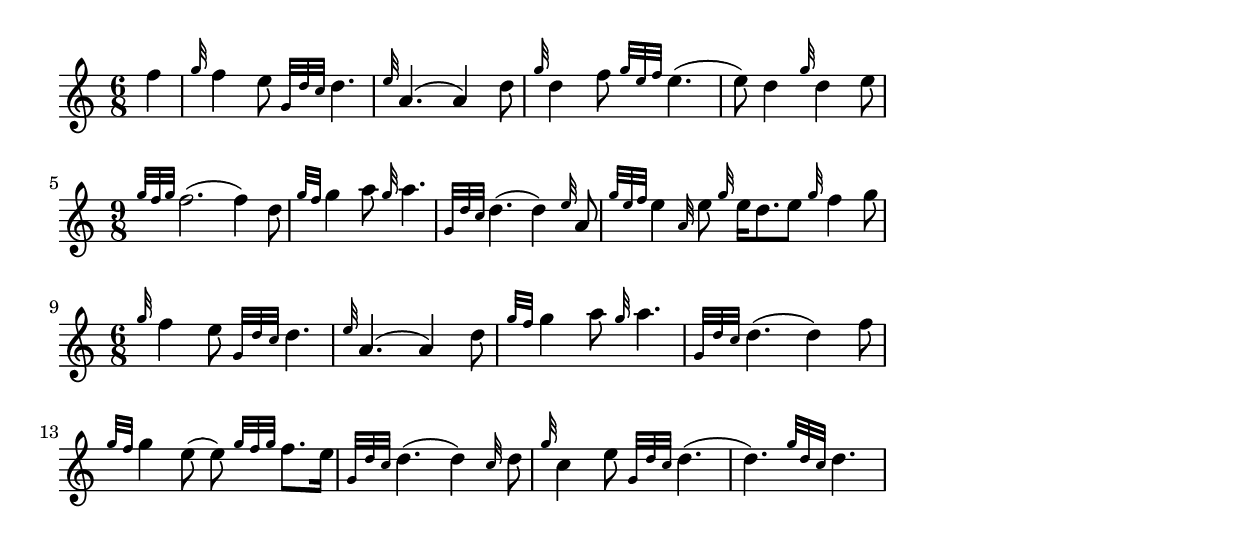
\version "2.3.4"

\header {
    texidoc = "@cindex Bagpipe Music
Here's an example of bagpipe music.
"
}

\paper {
    linewidth = 14.0 \cm
    indent = 0.0 \cm
    \context {
	\Staff
	\override TimeSignature #'style = #'C
	\override TimeSignature #'break-visibility = #begin-of-line-visible
    }	
}

taor =  { \grace {
    g32[ d' g e']
}
	    }
grip =   {
    \grace {
	g32[ b g ]
    }
}
thrd =   {
    \grace {
	g32[ d' c'] 
    }
}
birl =   {
    \grace {
	g32[ a g] 
    }
}
gstd =   {
    \grace {
	g'32[ d' g] 
    }
}
lgg =  {
    \grace {
	g32 
    }
}
lag =  {
    \grace {
	a32 
    }
}
fgg =  {
    \grace {
	f32[ g'32] 
    }
}
dblb =   {
    \grace {
	g'32[ b d'] 
    }
}
dblc =   {
    \grace {
	g'32[ c' d'] 
    }
}
dble =   {
    \grace {
	g'32[ e' f'] 
    }
}
dblf =   {
    \grace {
	g'32[ f' g'] 
    }
}
dblg =   {
    \grace {
	g'32[ f'] 
    }
}
dbla =   {
    \grace {
	a'32[ g'] 
    }
}
cg   =  {
    \grace {
	c'32 
    }
}
eg   =  {
    \grace {
	e'32 
    }
}
gg   =  {
    \grace {
	g'32 
    }
}
dg   =  {
    \grace {
	d'32 
    }
}
hag  =  {
    \grace {
	a'32 
    }
}
gefg =   {
    \grace {
	g'32[ e' f'] 
    }
}
efg  =  {
    \grace {
	e'32[ f'] 
    }
}
gdcg =   {
    \grace {
	g'32[ d' c']
    }
}
gcdg =   {
    \grace {
	g'32[ c' d']
    }
}
	
\score {		
      {
	\time 6/8 \partial 4
	\tieUp
	\slurUp
	\transpose a a' {
	    #(add-grace-property 'Voice 'Stem 'length 6)

	    f'4 |
	    \gg f'4 e'8 \thrd d'4. |
	    \eg a4.(a4) d'8 |
	    \gg d'4 f'8 \dble e'4. ( | \noBreak
	    e'8) d'4 \gg d'4 e'8 |

	    \break
	    \time 9/8
	    \dblf f'2.( f'4) d'8 |
	    \time 6/8
	    \dblg g'4 a'8 \gg a'4. |
	    \thrd d'4.( d'4) \eg a8 |
	    \time 9/8
	    \dble e'4 \lag e'8 \gg  e'16[ d'8. e'8] \gg f'4 g'8 |

	    \break
	    \time 6/8
	    \gg f'4 e'8 \thrd d'4. |
	    \eg a4.( a4) d'8 |
	    \dblg g'4 a'8 \gg a'4. |
	    \thrd d'4.( d'4) f'8 |

	    \break
	    \dblg g'4 e'8( e'8) \dblf  f'8.[ e'16] |
	    \thrd d'4.( d'4) \cg d'8 |
	    \gg c'4 e'8 \thrd d'4.( |
	    d'4.) \gdcg d'4.
	}
    }
}
